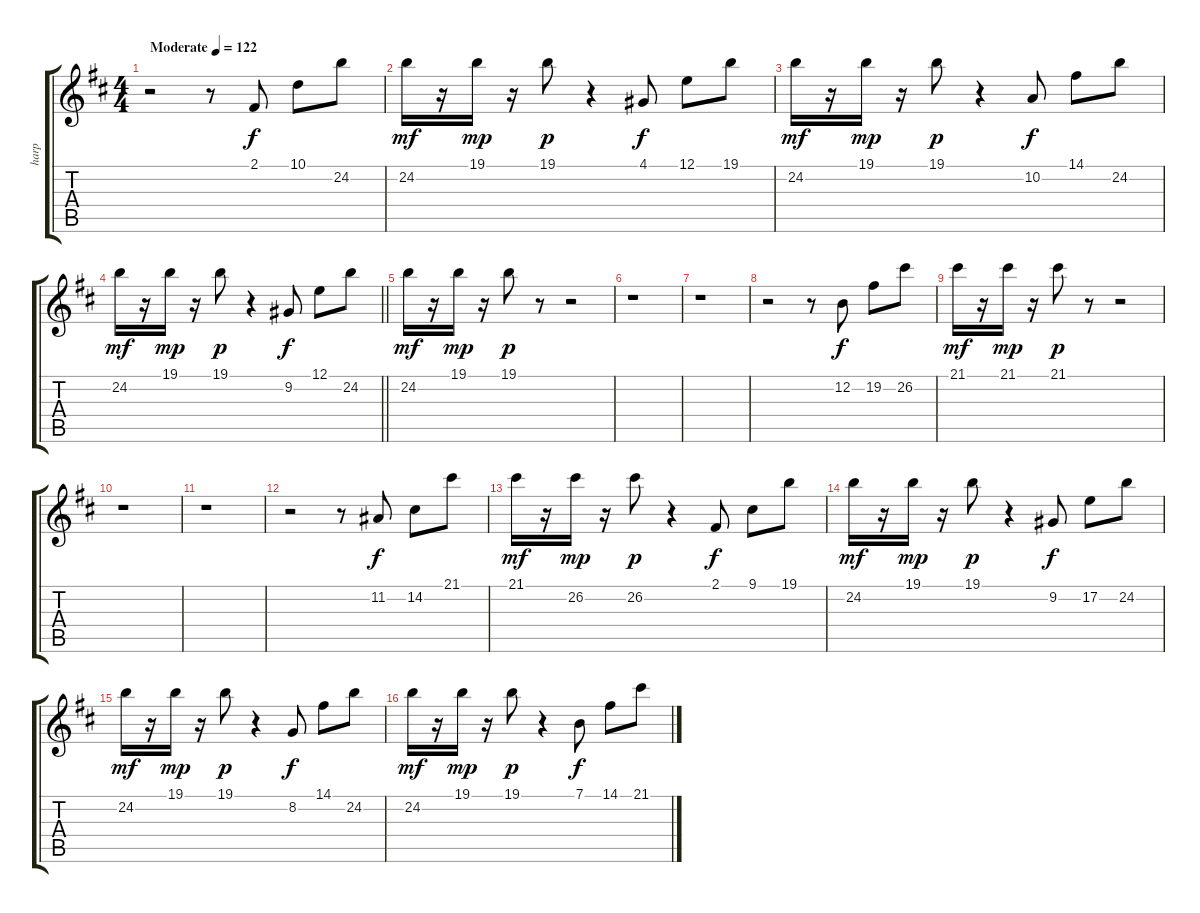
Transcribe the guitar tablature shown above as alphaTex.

\track ("harp" "harp") {instrument orchestralharp}
\staff {score tabs}
\tuning (E4 B3 G3 D3 A2 E2) {hide}
\ts (4 4)
\tempo (122 "Moderate")
\clef g2
\ks bminor
r.2{dy f instrument orchestralharp} r.8 2.1.8 10.1.8 24.2.8 |
24.2.16{dy mf} r.16 19.1.16{dy mp} r.16 19.1.8{dy p} r.4 4.1.8{dy f} 12.1.8 19.1.8 |
24.2.16{dy mf} r.16 19.1.16{dy mp} r.16 19.1.8{dy p} r.4 10.2.8{dy f} 14.1.8 24.2.8 |
\barLineRight lightlight
24.2.16{dy mf} r.16 19.1.16{dy mp} r.16 19.1.8{dy p} r.4 9.2.8{dy f} 12.1.8 24.2.8 |
24.2.16{dy mf} r.16 19.1.16{dy mp} r.16 19.1.8{dy p} r.8 r.2 |
r.1 |
r.1 |
r.2 r.8 12.2.8{dy f} 19.2.8 26.2.8 |
21.1.16{dy mf} r.16 21.1.16{dy mp} r.16 21.1.8{dy p} r.8 r.2 |
r.1 |
r.1 |
r.2 r.8 11.2.8{dy f} 14.2.8 21.1.8 |
21.1.16{dy mf} r.16 26.2.16{dy mp} r.16 26.2.8{dy p} r.4 2.1.8{dy f} 9.1.8 19.1.8 |
24.2.16{dy mf} r.16 19.1.16{dy mp} r.16 19.1.8{dy p} r.4 9.2.8{dy f} 17.2.8 24.2.8 |
24.2.16{dy mf} r.16 19.1.16{dy mp} r.16 19.1.8{dy p} r.4 8.2.8{dy f} 14.1.8 24.2.8 |
24.2.16{dy mf} r.16 19.1.16{dy mp} r.16 19.1.8{dy p} r.4 7.1.8{dy f} 14.1.8 21.1.8
